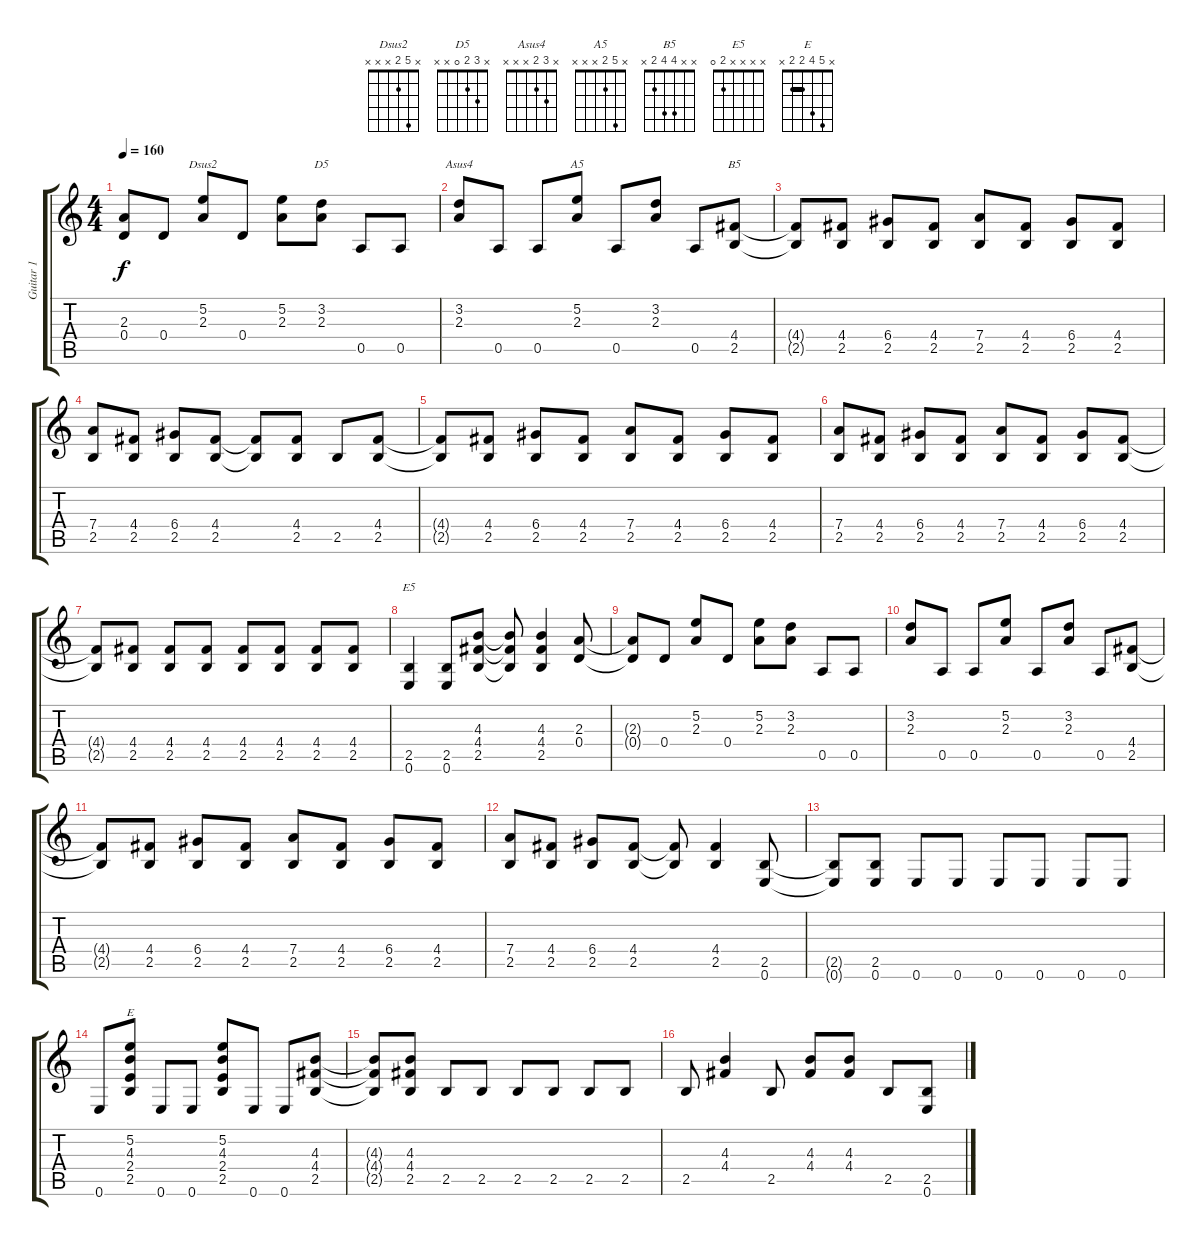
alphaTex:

\track ("Guitar 1" "Guitar 1") {instrument distortionguitar}
\staff {score tabs}
\tuning (E4 B3 G3 D3 A2 E2) {hide}
\chord ("Dsus2" x 5 2 x x x)
\chord ("D5" x 3 2 0 x x)
\chord ("Asus4" x 3 2 x x x)
\chord ("A5" x 5 2 x x x)
\chord ("B5" x x 4 4 2 x)
\chord ("E5" x x x x 2 0)
\chord ("E" x 5 4 2 2 x) {barre 2}
\ts (4 4)
\tempo 160
\clef g2
\ks c
(2.3{t} 0.4{t}).8{dy f} 0.4.8 (5.2 2.3).8{ch "Dsus2"} 0.4.8 (5.2 2.3).8 (3.2 2.3).8{ch "D5"} 0.5.8 0.5.8 |
(3.2 2.3).8{ch "Asus4"} 0.5.8 0.5.8 (5.2 2.3).8{ch "A5"} 0.5.8 (3.2 2.3).8 0.5.8 (4.4 2.5).8{ch "B5"} |
(4.4{t} 2.5{t}).8 (4.4 2.5).8 (6.4 2.5).8 (4.4 2.5).8 (7.4 2.5).8 (4.4 2.5).8 (6.4 2.5).8 (4.4 2.5).8 |
(7.4 2.5).8 (4.4 2.5).8 (6.4 2.5).8 (4.4 2.5).8 (4.4{t} 2.5{t}).8 (4.4 2.5).8 2.5.8 (4.4 2.5).8 |
(4.4{t} 2.5{t}).8 (4.4 2.5).8 (6.4 2.5).8 (4.4 2.5).8 (7.4 2.5).8 (4.4 2.5).8 (6.4 2.5).8 (4.4 2.5).8 |
(7.4 2.5).8 (4.4 2.5).8 (6.4 2.5).8 (4.4 2.5).8 (7.4 2.5).8 (4.4 2.5).8 (6.4 2.5).8 (4.4 2.5).8 |
(4.4{t} 2.5{t}).8 (4.4 2.5).8 (4.4 2.5).8 (4.4 2.5).8 (4.4 2.5).8 (4.4 2.5).8 (4.4 2.5).8 (4.4 2.5).8 |
(2.5 0.6).4{ch "E5"} (2.5 0.6).8 (4.3 4.4 2.5).8 (4.3{t} 4.4{t} 2.5{t}).8 (4.3 4.4 2.5).4 (2.3 0.4).8 |
(2.3{t} 0.4{t}).8 0.4.8 (5.2 2.3).8 0.4.8 (5.2 2.3).8 (3.2 2.3).8 0.5.8 0.5.8 |
(3.2 2.3).8 0.5.8 0.5.8 (5.2 2.3).8 0.5.8 (3.2 2.3).8 0.5.8 (4.4 2.5).8 |
(4.4{t} 2.5{t}).8 (4.4 2.5).8 (6.4 2.5).8 (4.4 2.5).8 (7.4 2.5).8 (4.4 2.5).8 (6.4 2.5).8 (4.4 2.5).8 |
(7.4 2.5).8 (4.4 2.5).8 (6.4 2.5).8 (4.4 2.5).8 (4.4{t} 2.5{t}).8 (4.4 2.5).4 (2.5 0.6).8 |
(2.5{t} 0.6{t}).8 (2.5 0.6).8 0.6.8 0.6.8 0.6.8 0.6.8 0.6.8 0.6.8 |
0.6.8 (5.2 4.3 2.4 2.5).8{ch "E"} 0.6.8 0.6.8 (5.2 4.3 2.4 2.5).8 0.6.8 0.6.8 (4.3 4.4 2.5).8 |
(4.3{t} 4.4{t} 2.5{t}).8 (4.3 4.4 2.5).8 2.5.8 2.5.8 2.5.8 2.5.8 2.5.8 2.5.8 |
2.5.8 (4.3 4.4).4 2.5.8 (4.3 4.4).8 (4.3 4.4).8 2.5.8 (2.5 0.6).8
